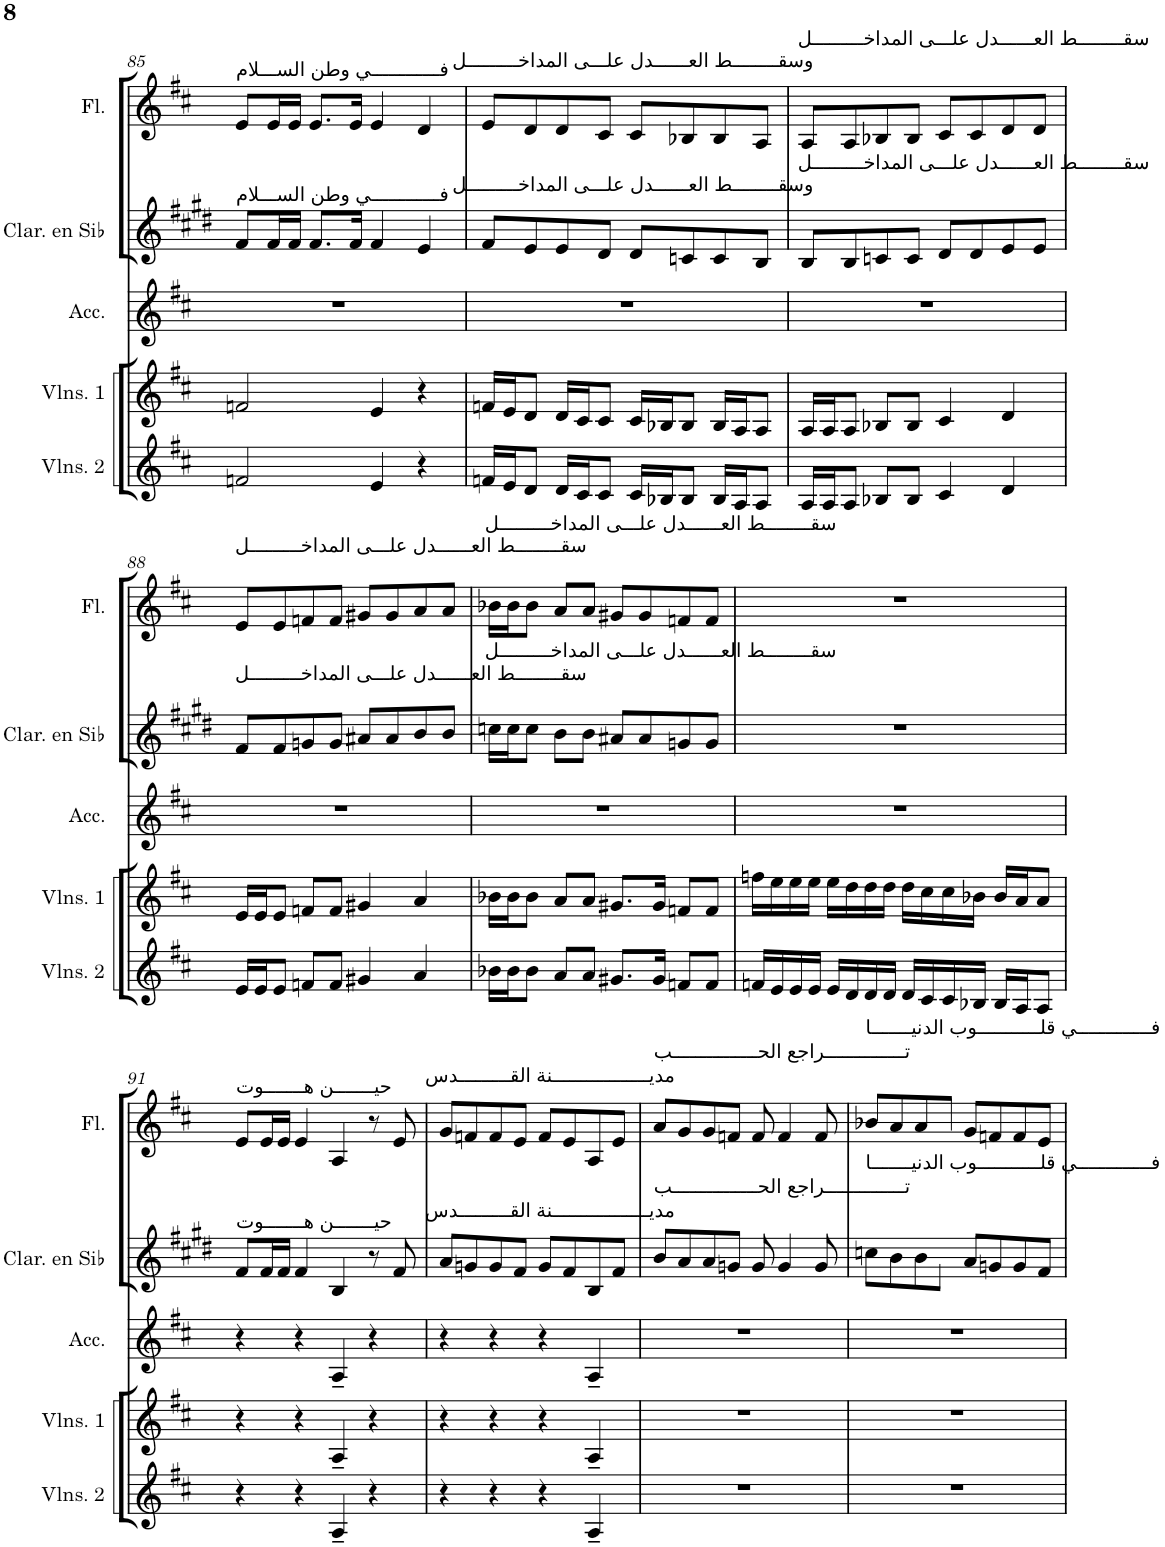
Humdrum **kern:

**kern	**kern	**kern	**kern	**kern
*part5	*part4	*part3	*part2	*part1
*staff5	*staff4	*staff3	*staff2	*staff1
*I"Violons 2	*I"Violons 1	*I"Accordéon	*I"Clarinette en Sib	*I"Flûte
*I'Vlns. 2	*I'Vlns. 1	*I'Acc.	*I'Clar. en Sib	*I'Fl.
!!LO:PB:g=z
*clefG2	*clefG2	*clefG2	*clefG2	*clefG2
*	*	*	*Trd1c2	*
*k[f#c#]	*k[f#c#]	*k[f#c#]	*k[f#c#g#d#]	*k[f#c#]
*M4/4	*M4/4	*M4/4	*M4/4	*M4/4
=85	=85	=85	=85	=85
!	!	!	!	!LO:TX:a:t=فــــــــــــي وطن الســـلام
!	!	!	!LO:TX:a:t=فــــــــــــي وطن الســـلام	!
2fn/	2fn/	1r	8f#/L	8e/L
.	.	.	16f#/L	16e/L
.	.	.	16f#/JJ	16e/JJ
.	.	.	8.f#/L	8.e/L
.	.	.	16f#/Jk	16e/Jk
4e/	4e/	.	4f#/	4e/
4r	4r	.	4e/	4d/
=86	=86	=86	=86	=86
!	!	!	!	!LO:TX:a:t=وسقــــــــط العــــــدل علـــى المداخـــــــــل
!	!	!	!LO:TX:a:t=وسقــــــــط العــــــدل علـــى المداخـــــــــل	!
16fn/LL	16fn/LL	1r	8f#/L	8e/L
16e/J	16e/J	.	.	.
8d/J	8d/J	.	8e/	8d/
16d/LL	16d/LL	.	8e/	8d/
16c#/J	16c#/J	.	.	.
8c#/J	8c#/J	.	8d#/J	8c#/J
16c#/LL	16c#/LL	.	8d#/L	8c#/L
16B-X/J	16B-X/J	.	.	.
8B-/J	8B-/J	.	8cn/	8B-X/
16B-/LL	16B-/LL	.	8c/	8B-/
16A/J	16A/J	.	.	.
8A/J	8A/J	.	8B/J	8A/J
=87	=87	=87	=87	=87
!	!	!	!	!LO:TX:a:t=سقــــــــط العــــــدل علـــى المداخـــــــــل
!	!	!	!LO:TX:a:t=سقــــــــط العــــــدل علـــى المداخـــــــــل	!
16A/LL	16A/LL	1r	8B/L	8A/L
16A/J	16A/J	.	.	.
8A/J	8A/J	.	8B/	8A/
8B-X/L	8B-X/L	.	8cn/	8B-X/
8B-/J	8B-/J	.	8c/J	8B-/J
4c#/	4c#/	.	8d#/L	8c#/L
.	.	.	8d#/	8c#/
4d/	4d/	.	8e/	8d/
.	.	.	8e/J	8d/J
!!LO:LB:g=z
=88	=88	=88	=88	=88
!	!	!	!	!LO:TX:a:t=سقــــــــط العــــــدل علـــى المداخـــــــــل
!	!	!	!LO:TX:a:t=سقــــــــط العــــــدل علـــى المداخـــــــــل	!
16e/LL	16e/LL	1r	8f#/L	8e/L
16e/J	16e/J	.	.	.
8e/J	8e/J	.	8f#/	8e/
8fn/L	8fn/L	.	8gn/	8fn/
8f/J	8f/J	.	8g/J	8f/J
4g#X/	4g#X/	.	8a#X/L	8g#X/L
.	.	.	8a#/	8g#/
4a/	4a/	.	8b/	8a/
.	.	.	8b/J	8a/J
=89	=89	=89	=89	=89
!	!	!	!	!LO:TX:a:t=سقــــــــط العــــــدل علـــى المداخـــــــــل
!	!	!	!LO:TX:a:t=سقــــــــط العــــــدل علـــى المداخـــــــــل	!
16b-X\LL	16b-X\LL	1r	16ccn\LL	16b-X\LL
16b-\J	16b-\J	.	16cc\J	16b-\J
8b-\J	8b-\J	.	8cc\J	8b-\J
8a/L	8a/L	.	8b\L	8a/L
8a/J	8a/J	.	8b\J	8a/J
8.g#X/L	8.g#X/L	.	8a#X/L	8g#X/L
.	.	.	8a#/	8g#/
16g#/Jk	16g#/Jk	.	.	.
8fn/L	8fn/L	.	8gn/	8fn/
8f/J	8f/J	.	8g/J	8f/J
=90	=90	=90	=90	=90
16fn/LL	16ffn\LL	1r	1r	1r
16e/	16ee\	.	.	.
16e/	16ee\	.	.	.
16e/JJ	16ee\JJ	.	.	.
16e/LL	16ee\LL	.	.	.
16d/	16dd\	.	.	.
16d/	16dd\	.	.	.
16d/JJ	16dd\JJ	.	.	.
16d/LL	16dd\LL	.	.	.
16c#/	16cc#\	.	.	.
16c#/	16cc#\	.	.	.
16B-X/JJ	16b-X\JJ	.	.	.
16B-/LL	16b-/LL	.	.	.
16A/J	16a/J	.	.	.
8A/J	8a/J	.	.	.
!!LO:LB:g=z
=91	=91	=91	=91	=91
!	!	!	!	!LO:TX:a:t=حيـــــــن هـــــــوت
!	!	!	!LO:TX:a:t=حيـــــــن هـــــــوت	!
4r	4r	4r	8f#/L	8e/L
.	.	.	16f#/L	16e/L
.	.	.	16f#/JJ	16e/JJ
4r	4r	4r	4f#/	4e/
4A~/	4A~/	4A~/	4B/	4A/
4r	4r	4r	8r	8r
!	!	!	!	!LO:TX:a:t=مديـــــــــــــــــنة القـــــــــدس
!	!	!	!LO:TX:a:t=مديـــــــــــــــــنة القـــــــــدس	!
.	.	.	8f#/	8e/
=92	=92	=92	=92	=92
4r	4r	4r	8a/L	8g/L
.	.	.	8gn/	8fn/
4r	4r	4r	8g/	8f/
.	.	.	8f#/J	8e/J
4r	4r	4r	8g/L	8f/L
.	.	.	8f#/	8e/
4A~/	4A~/	4A~/	8B/	8A/
.	.	.	8f#/J	8e/J
=93	=93	=93	=93	=93
!	!	!	!	!LO:TX:a:t=تــــــــــــــراجع الحـــــــــــــــب
!	!	!	!LO:TX:a:t=تــــــــــــــراجع الحـــــــــــــــب	!
1r	1r	1r	8b/L	8a/L
.	.	.	8a/	8g/
.	.	.	8a/	8g/
.	.	.	8gn/J	8fn/J
.	.	.	8g/	8f/
.	.	.	4g/	4f/
.	.	.	8g/	8f/
=94	=94	=94	=94	=94
!	!	!	!	!LO:TX:a:t=فـــــــــــــي قلـــــــــــوب الدنيـــــــا
!	!	!	!LO:TX:a:t=فـــــــــــــي قلـــــــــــوب الدنيـــــــا	!
1r	1r	1r	8ccn\L	8b-X/L
.	.	.	8b\	8a/
.	.	.	8b\	8a/
.	.	.	8a\J	8g/J
.	.	.	8a/L	8g/L
.	.	.	8gn/	8fn/
.	.	.	8g/	8f/
.	.	.	8f#/J	8e/J
=	=	=	=	=
*-	*-	*-	*-	*-
